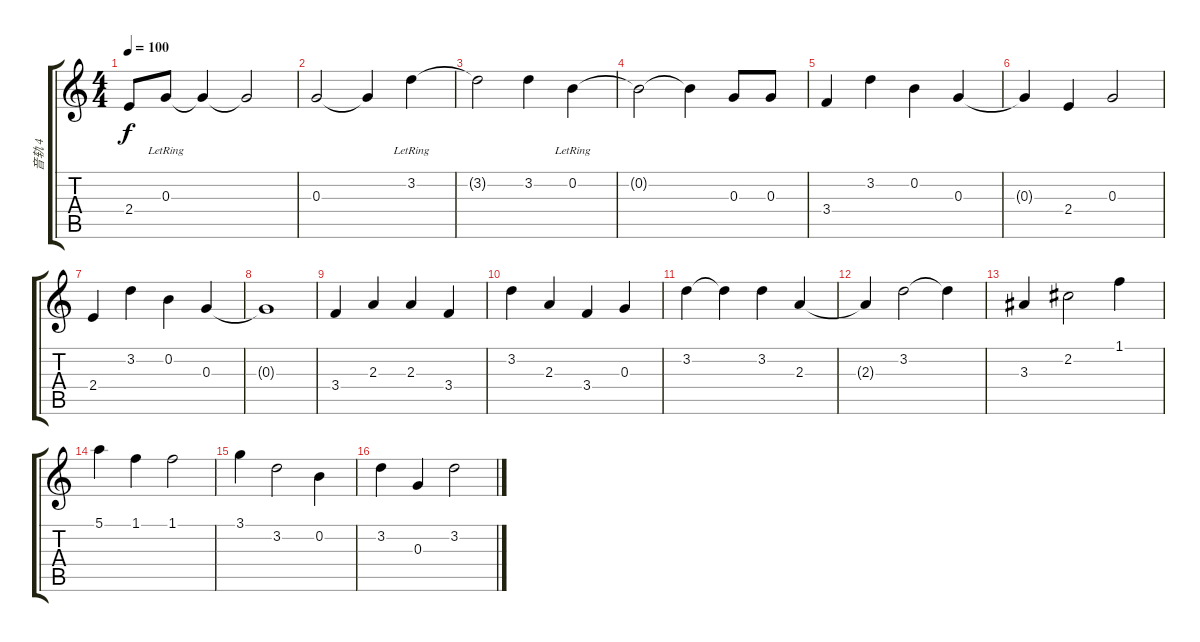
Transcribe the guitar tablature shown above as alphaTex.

\track ("音轨 4" "音轨 4") {instrument acousticbass}
\staff {score tabs}
\tuning (E4 B3 G3 D3 A2 E2) {hide}
\ts (4 4)
\tempo 100
\clef g2
\ks c
2.4.8{dy f} 0.3{lr}.8 0.3{t}.4 0.3{t}.2 |
0.3.2 0.3{t}.4 3.2{lr}.4 |
3.2{t}.2 3.2.4 0.2{lr}.4 |
0.2{t}.2 0.2{t}.4 0.3.8 0.3.8 |
3.4.4 3.2.4 0.2.4 0.3.4 |
0.3{t}.4 2.4.4 0.3.2 |
2.4.4 3.2.4 0.2.4 0.3.4 |
0.3{t}.1 |
3.4.4 2.3.4 2.3.4 3.4.4 |
3.2.4 2.3.4 3.4.4 0.3.4 |
3.2.4 3.2{t}.4 3.2.4 2.3.4 |
2.3{t}.4 3.2.2 3.2{t}.4 |
3.3.4 2.2.2 1.1.4 |
5.1.4 1.1.4 1.1.2 |
3.1.4 3.2.2 0.2.4 |
3.2.4 0.3.4 3.2.2
